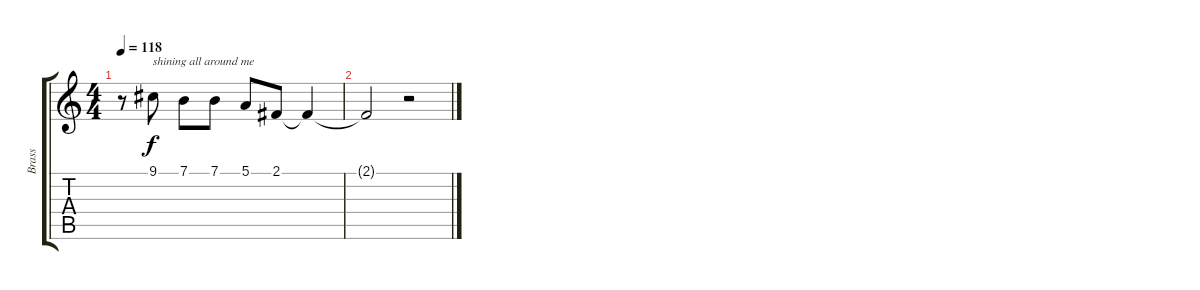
\track ("Brass" "Brass") {instrument trombone}
\staff {score tabs}
\tuning (E4 B3 G3 D3 A2 E2) {hide}
\ts (4 4)
\tempo 118
\clef g2
\ks c
r.8{dy f} 9.1.8{txt "shining all around me"} 7.1.8 7.1.8 5.1.8 2.1.8 2.1{t}.4 |
2.1{t}.2 r.2
